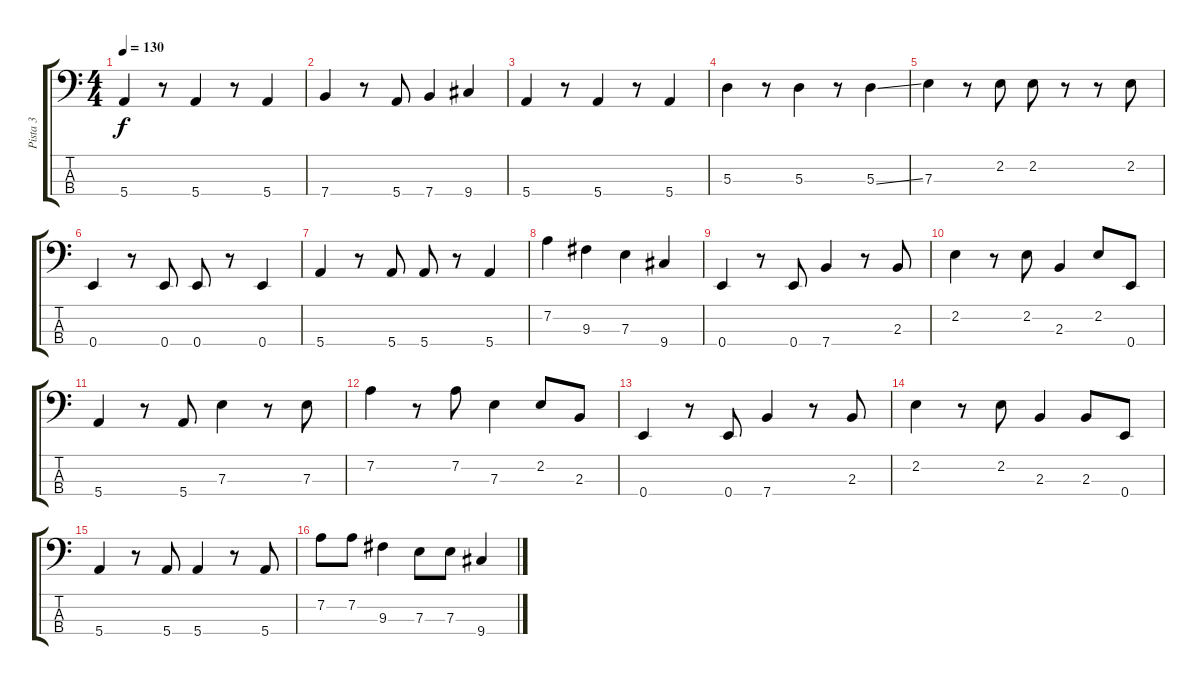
\track ("Pista 3" "Pista 3") {instrument electricbassfinger}
\staff {score tabs}
\tuning (G2 D2 A1 E1) {hide}
\ts (4 4)
\tempo 130
\clef f4
\ks c
5.4.4{dy f} r.8 5.4.4 r.8 5.4.4 |
7.4.4 r.8 5.4.8 7.4.4 9.4.4 |
5.4.4 r.8 5.4.4 r.8 5.4.4 |
5.3.4 r.8 5.3.4 r.8 5.3{ss}.4 |
7.3.4 r.8 2.2.8 2.2.8 r.8 r.8 2.2.8 |
0.4.4 r.8 0.4.8 0.4.8 r.8 0.4.4 |
5.4.4 r.8 5.4.8 5.4.8 r.8 5.4.4 |
7.2.4 9.3.4 7.3.4 9.4.4 |
0.4.4 r.8 0.4.8 7.4.4 r.8 2.3.8 |
2.2.4 r.8 2.2.8 2.3.4 2.2.8 0.4.8 |
5.4.4 r.8 5.4.8 7.3.4 r.8 7.3.8 |
7.2.4 r.8 7.2.8 7.3.4 2.2.8 2.3.8 |
0.4.4 r.8 0.4.8 7.4.4 r.8 2.3.8 |
2.2.4 r.8 2.2.8 2.3.4 2.3.8 0.4.8 |
5.4.4 r.8 5.4.8 5.4.4 r.8 5.4.8 |
7.2.8 7.2.8 9.3.4 7.3.8 7.3.8 9.4.4
